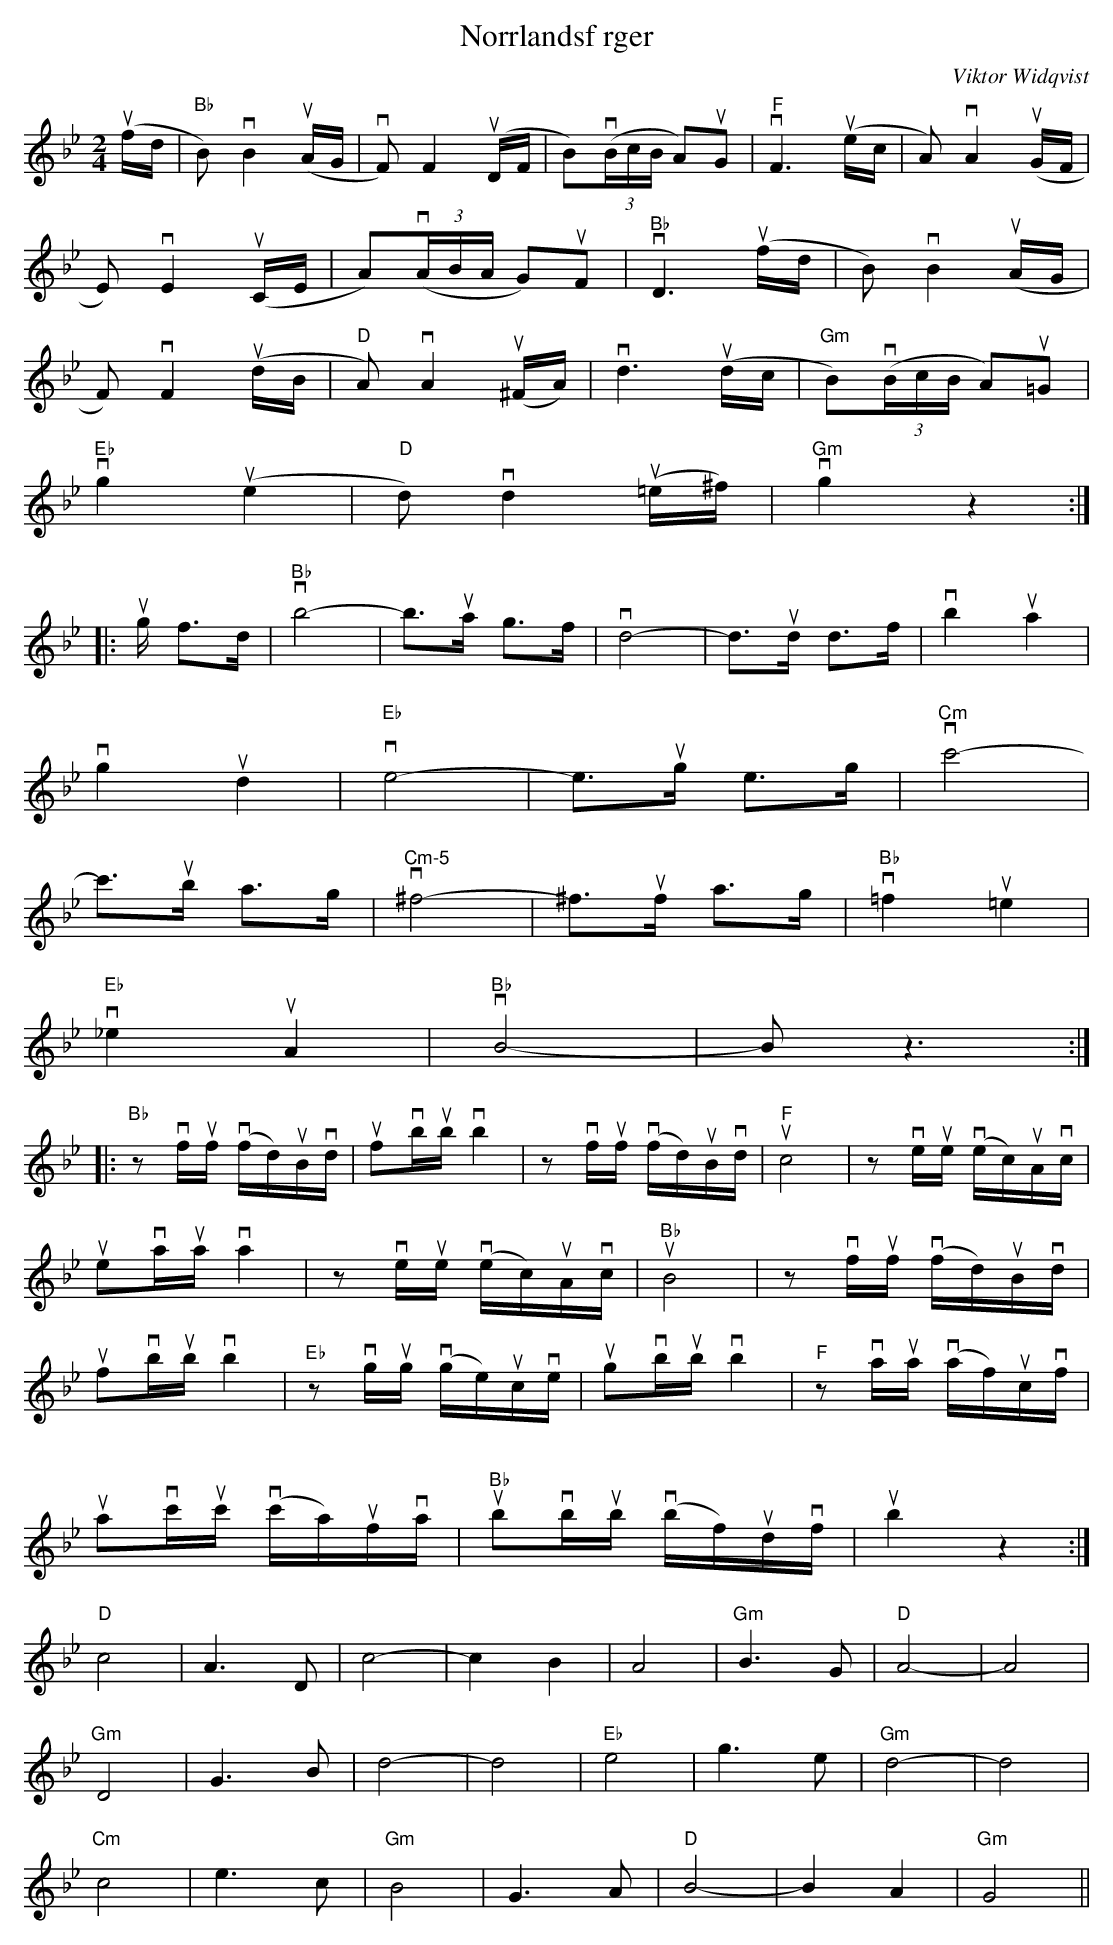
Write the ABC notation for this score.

X:1
T:Norrlandsf rger
M:2/4
C:Viktor Widqvist
L:1/8
K:Bb
u(f/d/ |"Bb" B)vB2u(A/G/ | vF)F2u(D/F/ | B)(v(3B/c/B/ A)uG | "F"vF3u(e/c/ | A)vA2u(G/F/ |
E)vE2u(C/E/ | A)(v(3A/B/A/ G)uF |"Bb" vD3u(f/d/ | B)vB2 u(A/G/ |
F)vF2u(d/B/ | "D"A)vA2u(^F/A/ )| vd3u(d/c/ | "Gm"B)(v(3B/c/B/ A)u=G |
"Eb"vg2 (u'e2 | "D"d)vd2u(=e/^f/) | "Gm"vg2z2 :|
|:ug/ f>d | "Bb"vb4- |b3/ua/ g>f | vd4- |d3/ud/ d>f | vb2 ua2 |
vg2 ud2 | "Eb"ve4- |e3/ug/ e>g |"Cm" vc'4- |
c'3/ub/ a>g | "Cm-5"v^f4- |^f3/uf/ a>g | "Bb"v=f2 u=e2 |
"Eb"v_e2 uA2 | "Bb"vB4- | B z3 :|
|:"Bb"zvf/2uf/2 (vf/2d/)2uB/2vd/2 | ufvb/2ub/2 vb2 |zvf/2uf/2 (vf/2d/2)uB/2vd/2 | "F"uc4 |zve/2ue/2 (ve/2c/2)uA/2vc/2 |
ueva/2ua/2 va2 |zve/2ue/2 (ve/2c/2)uA/2vc/2 | "Bb"uB4 |zvf/2uf/2 v(f/2d/2)uB/2vd/2 |
ufvb/2ub/2 vb2 |"Eb"zvg/2ug/2 (vg/2e/2)uc/2ve/2 | ugvb/2ub/2 vb2 |"F"zva/2ua/2 (va/2f/2)uc/2vf/2 |
uavc'/2uc'/2 (vc'/2a/2)uf/2va/2 | "Bb"ubvb/2ub/2 v(b/2f/2)ud/2vf/2 | ub2z2 :|
K:Gm |"Gm"D4 | G2>B2 | d4- |d4| "Eb"e4 | B2>G2 | "Gm"d4- |d4|
"D"c4 | A2>D2 | c4- | c2 B2 | A4 | "Gm"B2>G2 | "D" A4- | A4|
"Gm"D4 | G2>B2 | d4- |d4| "Eb"e4 | g2>e2 | "Gm"d4- |d4|
"Cm"c4 | e2>c2 | "Gm"B4 | G2>A2 | "D"B4- | B2 A2 | "Gm"G4 ||
